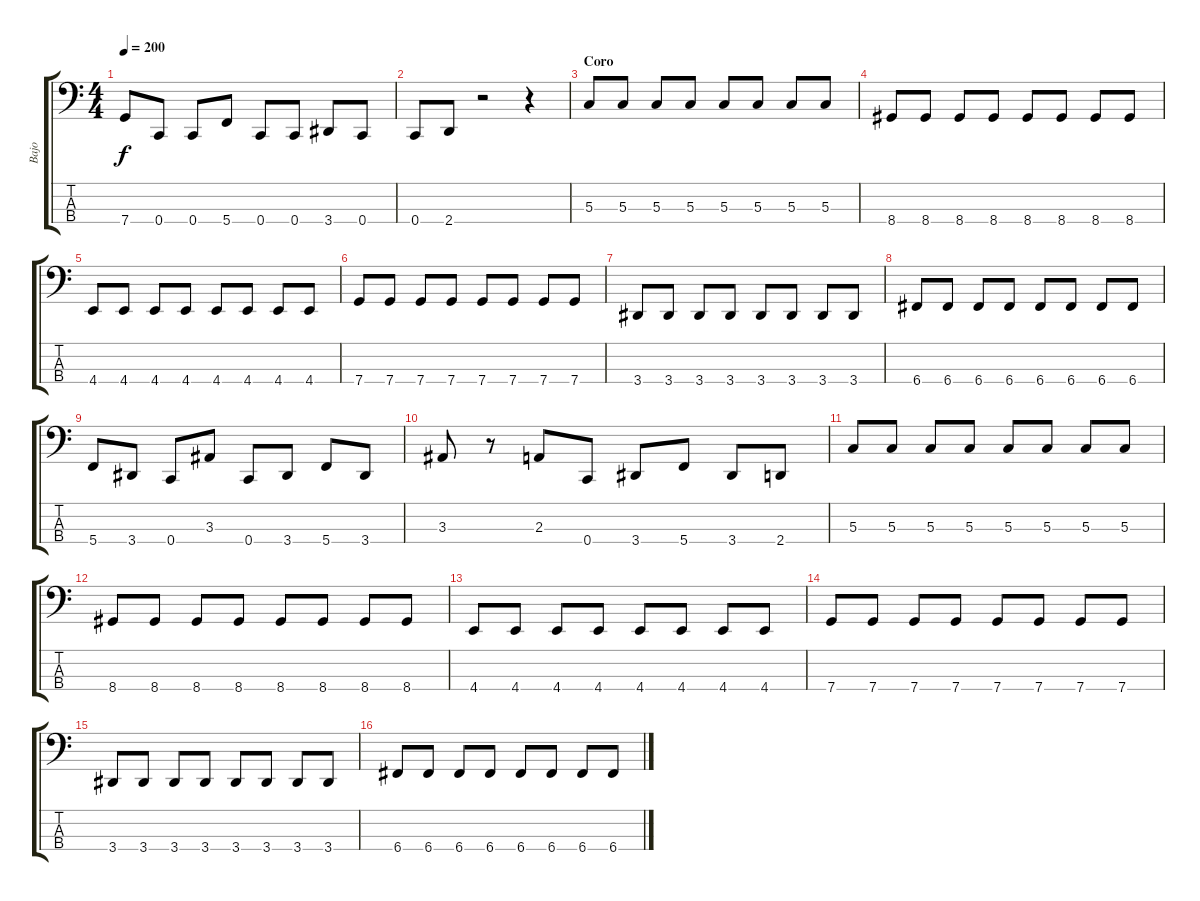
\track ("Bajo" "Bajo") {instrument electricbasspick}
\staff {score tabs}
\tuning (F2 C2 G1 C1) {hide}
\ts (4 4)
\tempo 200
\clef f4
\ks c
7.4.8{dy f} 0.4.8 0.4.8 5.4.8 0.4.8 0.4.8 3.4.8 0.4.8 |
0.4.8 2.4.8 r.2 r.4 |
\section ("" "Coro")
5.3.8 5.3.8 5.3.8 5.3.8 5.3.8 5.3.8 5.3.8 5.3.8 |
8.4.8 8.4.8 8.4.8 8.4.8 8.4.8 8.4.8 8.4.8 8.4.8 |
4.4.8 4.4.8 4.4.8 4.4.8 4.4.8 4.4.8 4.4.8 4.4.8 |
7.4.8 7.4.8 7.4.8 7.4.8 7.4.8 7.4.8 7.4.8 7.4.8 |
3.4.8 3.4.8 3.4.8 3.4.8 3.4.8 3.4.8 3.4.8 3.4.8 |
6.4.8 6.4.8 6.4.8 6.4.8 6.4.8 6.4.8 6.4.8 6.4.8 |
5.4.8 3.4.8 0.4.8 3.3.8 0.4.8 3.4.8 5.4.8 3.4.8 |
3.3.8 r.8 2.3.8 0.4.8 3.4.8 5.4.8 3.4.8 2.4.8 |
5.3.8 5.3.8 5.3.8 5.3.8 5.3.8 5.3.8 5.3.8 5.3.8 |
8.4.8 8.4.8 8.4.8 8.4.8 8.4.8 8.4.8 8.4.8 8.4.8 |
4.4.8 4.4.8 4.4.8 4.4.8 4.4.8 4.4.8 4.4.8 4.4.8 |
7.4.8 7.4.8 7.4.8 7.4.8 7.4.8 7.4.8 7.4.8 7.4.8 |
3.4.8 3.4.8 3.4.8 3.4.8 3.4.8 3.4.8 3.4.8 3.4.8 |
6.4.8 6.4.8 6.4.8 6.4.8 6.4.8 6.4.8 6.4.8 6.4.8
